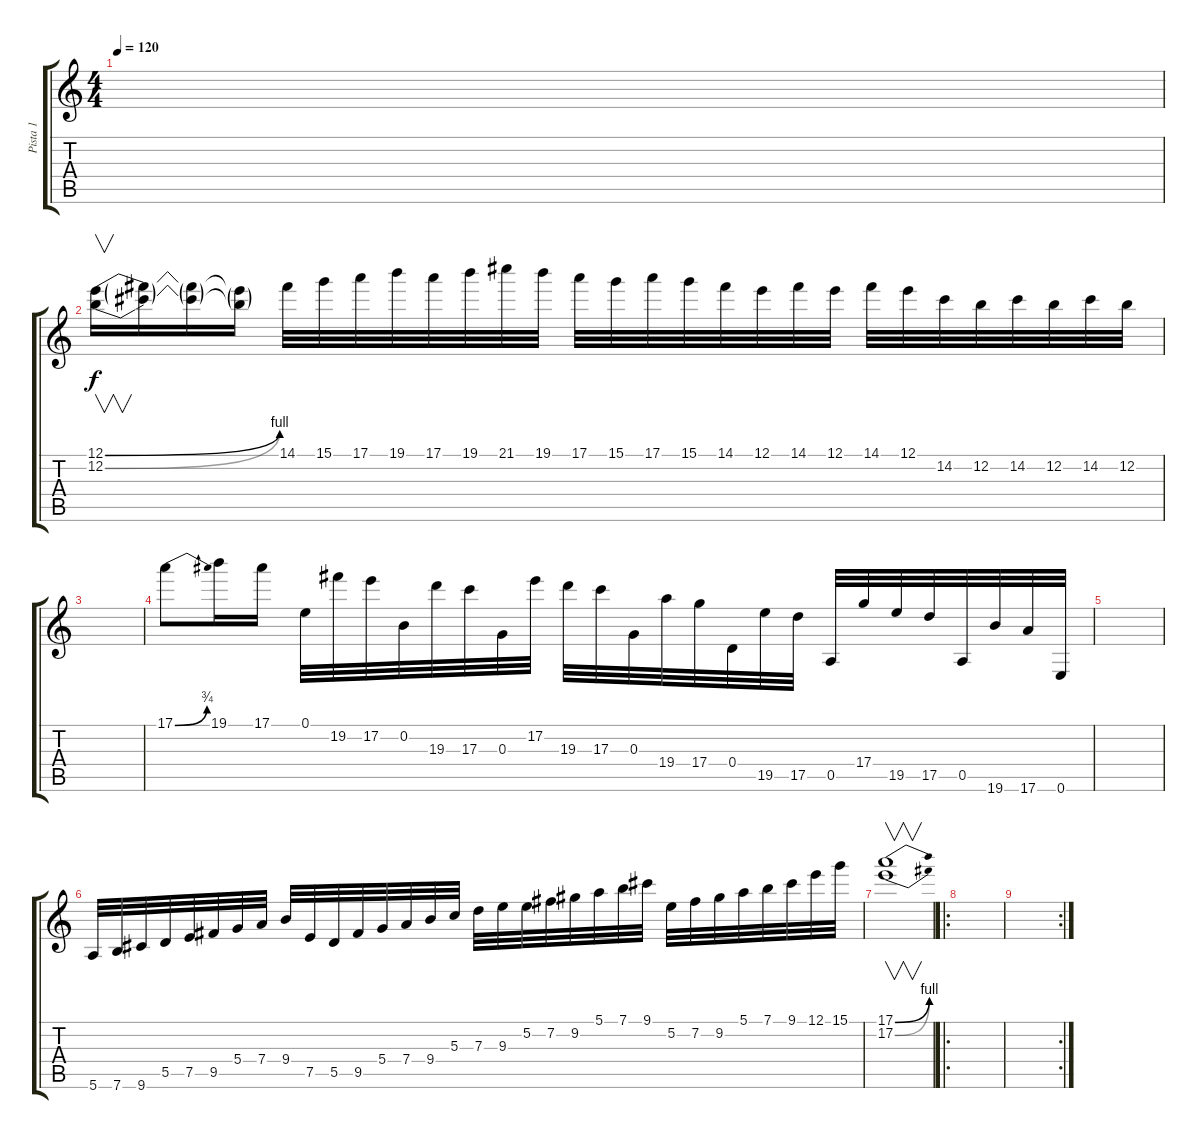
\track ("Pista 1" "Pista 1") {instrument overdrivenguitar}
\staff {score tabs}
\tuning (E4 B3 G3 D3 A2 E2) {hide}
\ts (4 4)
\tempo 120
\clef g2
\ks c
|
(12.1{be (bend 0 0 60 4)} 12.2{be (bend 0 0 60 4)}).16{v} (12.1{t} 12.2{t}).16 (12.1{t} 12.2{t}).16 (12.1{t} 12.2{t}).16 14.1.32 15.1.32 17.1.32 19.1.32 17.1.32 19.1.32 21.1.32 19.1.32 17.1.32 15.1.32 17.1.32 15.1.32 14.1.32 12.1.32 14.1.32 12.1.32 14.1.32 12.1.32 14.2.32 12.2.32 14.2.32 12.2.32 14.2.32 12.2.32 |
|
17.1{be (bend 0 0 60 3)}.8 19.1.16 17.1.16 0.1.32 19.2.32 17.2.32 0.2.32 19.3.32 17.3.32 0.3.32 17.2.32 19.3.32 17.3.32 0.3.32 19.4.32 17.4.32 0.4.32 19.5.32 17.5.32 0.5.32 17.4.32 19.5.32 17.5.32 0.5.32 19.6.32 17.6.32 0.6.32 |
|
5.6.32 7.6.32 9.6.32 5.5.32 7.5.32 9.5.32 5.4.32 7.4.32 9.4.32 7.5.32 5.5.32 9.5.32 5.4.32 7.4.32 9.4.32 5.3.32 7.3.32 9.3.32 5.2.32 7.2.32 9.2.32 5.1.32 7.1.32 9.1.32 5.2.32 7.2.32 9.2.32 5.1.32 7.1.32 9.1.32 12.1.32 15.1.32 |
(17.1{be (bend 0 0 60 4)} 17.2{be (bend 0 0 60 4)}).1{v} |
\ro
|
\rc 2
